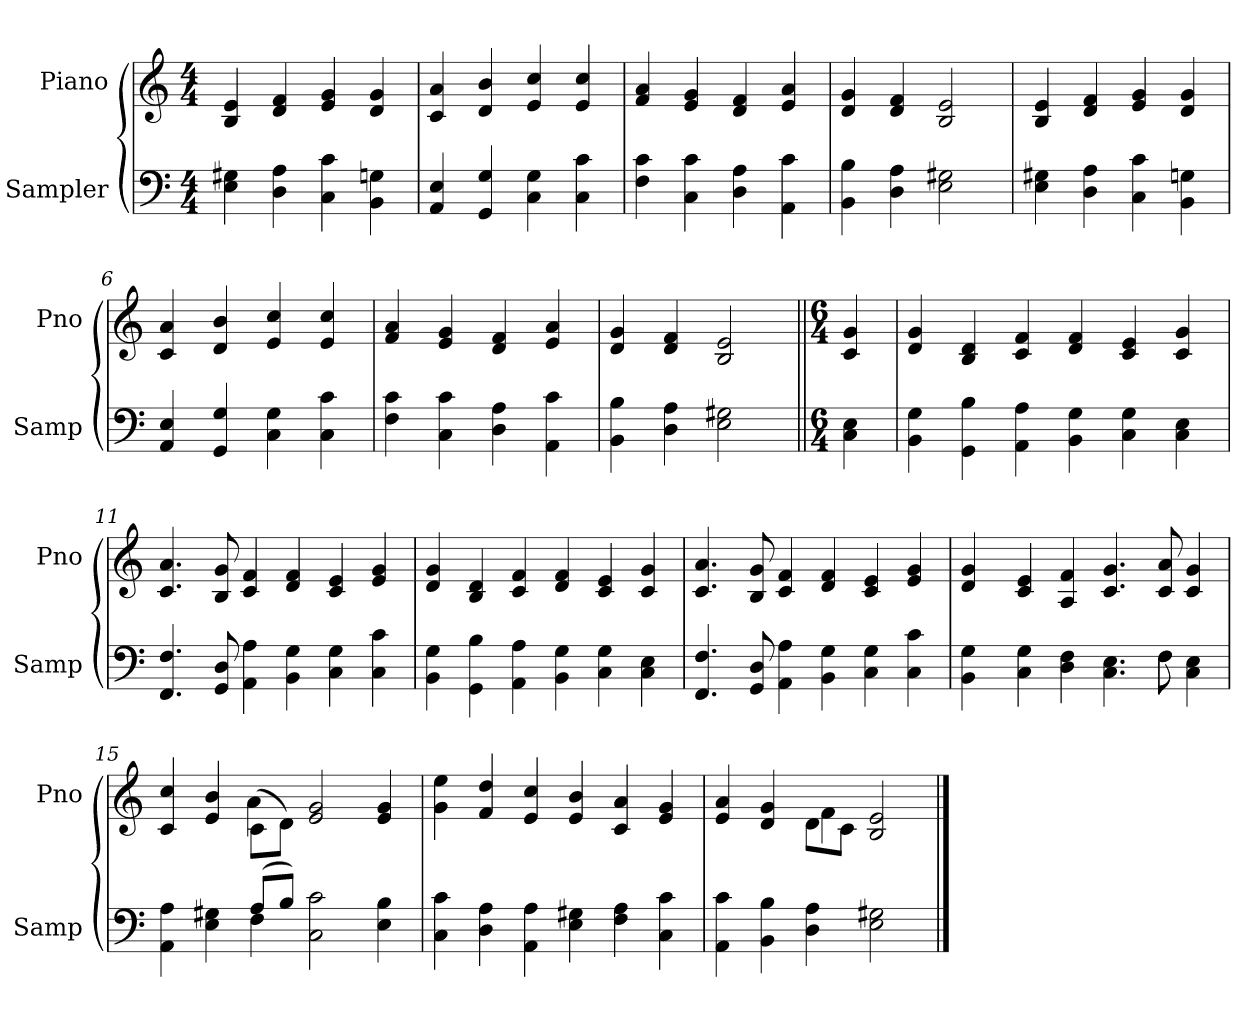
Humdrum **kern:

**kern	**kern
*part2	*part1
*staff2	*staff1
*I"Sampler	*I"Piano
*I'Samp	*I'Pno
*clefF4	*clefG2
*M4/4	*M4/4
=1	=1
4E 4G#X	4B 4e
4D 4A	4d 4f
4C 4c	4e 4g
4BB 4Gn	4d 4g
=2	=2
4AA 4E	4c 4a
4GG 4G	4d 4b
4C 4G	4e 4cc
4C 4c	4e 4cc
=3	=3
4F 4c	4f 4a
4C 4c	4e 4g
4D 4A	4d 4f
4AA 4c	4e 4a
=4	=4
4BB 4B	4d 4g
4D 4A	4d 4f
2E 2G#X	2B 2e
=5	=5
4E 4G#X	4B 4e
4D 4A	4d 4f
4C 4c	4e 4g
4BB 4Gn	4d 4g
=6	=6
4AA 4E	4c 4a
4GG 4G	4d 4b
4C 4G	4e 4cc
4C 4c	4e 4cc
=7	=7
4F 4c	4f 4a
4C 4c	4e 4g
4D 4A	4d 4f
4AA 4c	4e 4a
=8	=8
4BB 4B	4d 4g
4D 4A	4d 4f
2E 2G#X	2B 2e
=9||	=9||
*M6/4	*M6/4
4C 4E	4c 4g
=10	=10
4BB 4G	4d 4g
4GG 4B	4B 4d
4AA 4A	4c 4f
4BB 4G	4d 4f
4C 4G	4c 4e
4C 4E	4c 4g
=11	=11
4.FF 4.F	4.c 4.a
8GG 8D	8B 8g
4AA 4A	4c 4f
4BB 4G	4d 4f
4C 4G	4c 4e
4C 4c	4e 4g
=12	=12
4BB 4G	4d 4g
4GG 4B	4B 4d
4AA 4A	4c 4f
4BB 4G	4d 4f
4C 4G	4c 4e
4C 4E	4c 4g
=13	=13
4.FF 4.F	4.c 4.a
8GG 8D	8B 8g
4AA 4A	4c 4f
4BB 4G	4d 4f
4C 4G	4c 4e
4C 4c	4e 4g
=14	=14
*^	*
4BB 4G	8ryy	4d 4g
*v	*v	*
4C 4G	4c 4e
4D 4F	4A 4f
4.C 4.E	4.c 4.g
*^	*
8F\	8F	8c 8a
4C 4E	4ryy	4c 4g
=15	=15	=15
*	*	*^
4AA 4A	2ryy	4c 4cc	2ryy
4E 4G#X	.	4e 4b	.
(8A/L	4F	(8c\L	4a
8B/J)	.	8d\J)	.
2C 2c	2.ryy	2e 2g	2.ryy
4E 4B	.	4e 4g	.
*v	*v	*	*
*	*v	*v
=16	=16
4C 4c	4g 4ee
4D 4A	4f 4dd
4AA 4A	4e 4cc
4E 4G#X	4e 4b
4F 4A	4c 4a
4C 4c	4e 4g
=17	=17
*	*^
4AA 4c	4e 4a	2ryy
4BB 4B	4d 4g	.
4D 4A	8d\L	4f
.	8c\J	.
2E 2G#X	2B 2e	2ryy
*	*v	*v
==	==
*-	*-
